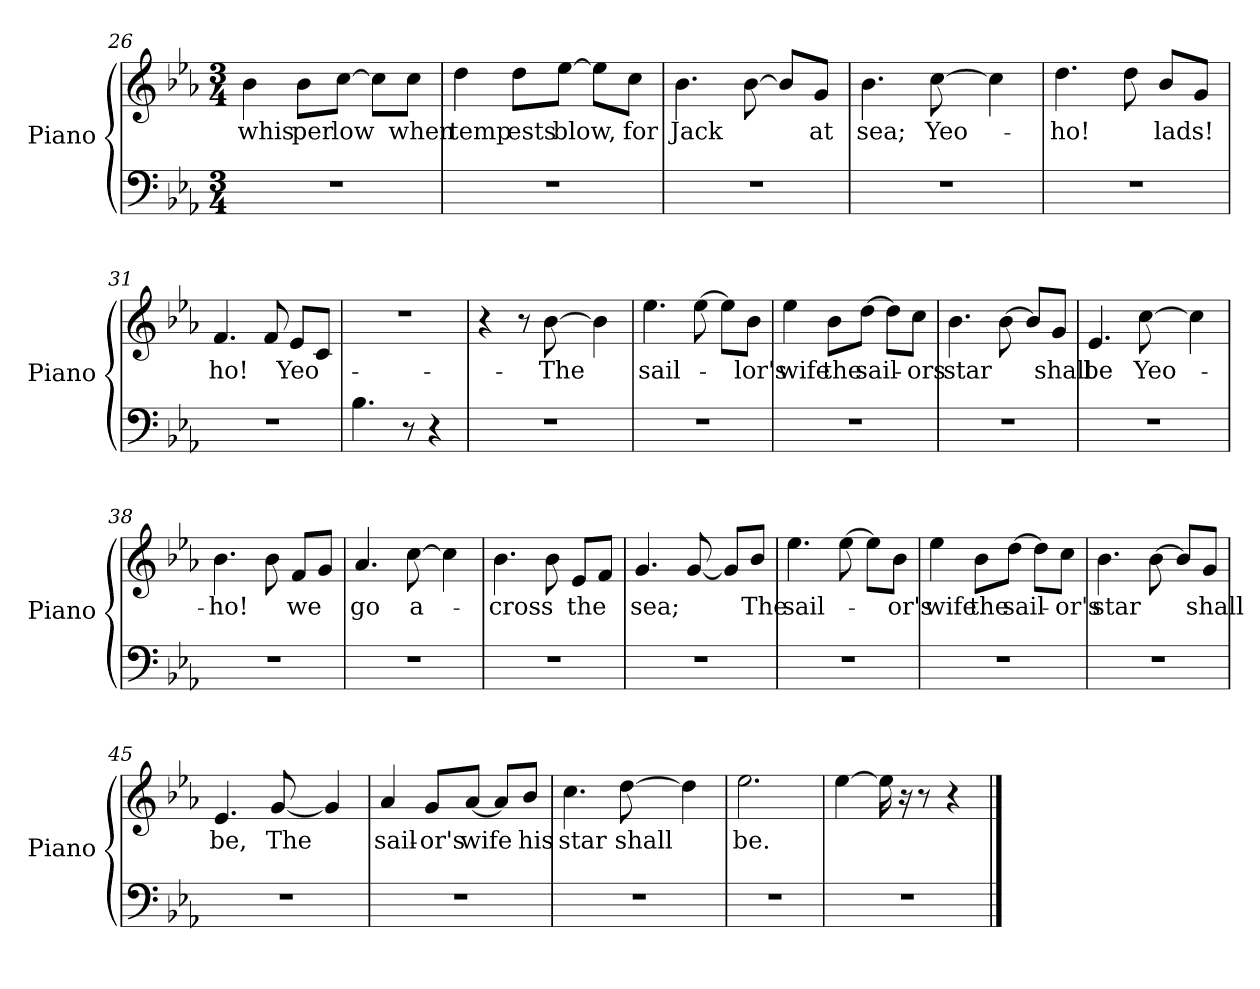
**kern	**kern	**text
*part1	*part1	*part1
*staff2	*staff1	*staff1
*I"Piano	*	*
*I'Piano	*	*
*clefF4	*clefG2	*
*k[b-e-a-]	*k[b-e-a-]	*
*E-:	*E-:	*
*M3/4	*M3/4	*
=26	=26	=26
!LO:N:vis=1	!	!
!	!	!LO:LY:b:color=#000000
2.r	4b-i\	whis
!	!	!LO:LY:b:color=#000000
.	8b-i\L	per
!	!	!LO:LY:b:color=#000000
.	[8cci\J	low
.	8cci\L]	.
!	!	!LO:LY:b:color=#000000
.	8cci\J	when
=27	=27	=27
!LO:N:vis=1	!	!
!	!	!LO:LY:b:color=#000000
2.r	4ddi\	temp
!	!	!LO:LY:b:color=#000000
.	8ddi\L	ests
!	!	!LO:LY:b:color=#000000
.	[8ee-i\J	blow,
.	8ee-i\L]	.
!	!	!LO:LY:b:color=#000000
.	8cci\J	for
=28	=28	=28
!LO:N:vis=1	!	!
!	!	!LO:LY:b:color=#000000
2.r	4.b-i\	Jack
.	[8b-i\	.
.	8b-i/L]	.
!	!	!LO:LY:b:color=#000000
.	8gi/J	at
=29	=29	=29
!LO:N:vis=1	!	!
!	!	!LO:LY:b:color=#000000
2.r	4.b-i\	sea;
!	!	!LO:LY:b:color=#000000
.	[8cci\	Yeo-
.	4cci\]	.
=30	=30	=30
!LO:N:vis=1	!	!
!	!	!LO:LY:b:color=#000000
2.r	4.ddi\	-ho!
.	8ddi\	.
!	!	!LO:LY:b:color=#000000
.	8b-i/L	lads!
.	8gi/J	.
!!LO:LB:g=z
=31	=31	=31
!LO:N:vis=1	!	!
!	!	!LO:LY:b:color=#000000
2.r	4.fi/	ho!
.	8fi/	.
!	!	!LO:LY:b:color=#000000
.	8e-i/L	Yeo-
.	8ci/J	.
=32	=32	=32
!	!LO:N:vis=1	!
!	!	!LO:LY:b:color=#000000
4.B-i\	2.r	-ho!
8r	.	.
4r	.	.
=33	=33	=33
!LO:N:vis=1	!	!
2.r	4r	.
.	8r	.
!	!	!LO:LY:b:color=#000000
.	[8b-i\	The
.	4b-i\]	.
=34	=34	=34
!LO:N:vis=1	!	!
!	!	!LO:LY:b:color=#000000
2.r	4.ee-i\	sail-
.	[8ee-i\	.
.	8ee-i\L]	.
!	!	!LO:LY:b:color=#000000
.	8b-i\J	-lor's
=35	=35	=35
!LO:N:vis=1	!	!
!	!	!LO:LY:b:color=#000000
2.r	4ee-i\	wife
!	!	!LO:LY:b:color=#000000
.	8b-i\L	the
!	!	!LO:LY:b:color=#000000
.	[8ddi\J	sail-
.	8ddi\L]	.
!	!	!LO:LY:b:color=#000000
.	8cci\J	-ors
=36	=36	=36
!LO:N:vis=1	!	!
!	!	!LO:LY:b:color=#000000
2.r	4.b-i\	star
.	[8b-i\	.
.	8b-i/L]	.
!	!	!LO:LY:b:color=#000000
.	8gi/J	shall
=37	=37	=37
!LO:N:vis=1	!	!
!	!	!LO:LY:b:color=#000000
2.r	4.e-i/	be
!	!	!LO:LY:b:color=#000000
.	[8cci\	Yeo-
.	4cci\]	.
=38	=38	=38
!LO:N:vis=1	!	!
!	!	!LO:LY:b:color=#000000
2.r	4.b-i\	-ho!
.	8b-i\	.
!	!	!LO:LY:b:color=#000000
.	8fi/L	we
.	8gi/J	.
!!LO:LB:g=z
=39	=39	=39
!LO:N:vis=1	!	!
!	!	!LO:LY:b:color=#000000
2.r	4.a-i/	go
!	!	!LO:LY:b:color=#000000
.	[8cci\	a-
.	4cci\]	.
=40	=40	=40
!LO:N:vis=1	!	!
!	!	!LO:LY:b:color=#000000
2.r	4.b-i\	-cross
.	8b-i\	.
!	!	!LO:LY:b:color=#000000
.	8e-i/L	the
.	8fi/J	.
=41	=41	=41
!LO:N:vis=1	!	!
!	!	!LO:LY:b:color=#000000
2.r	4.gi/	sea;
.	[8gi/	.
.	8gi/L]	.
!	!	!LO:LY:b:color=#000000
.	8b-i/J	The
=42	=42	=42
!LO:N:vis=1	!	!
!	!	!LO:LY:b:color=#000000
2.r	4.ee-i\	sail-
.	[8ee-i\	.
.	8ee-i\L]	.
!	!	!LO:LY:b:color=#000000
.	8b-i\J	-or's
=43	=43	=43
!LO:N:vis=1	!	!
!	!	!LO:LY:b:color=#000000
2.r	4ee-i\	wife
!	!	!LO:LY:b:color=#000000
.	8b-i\L	the
!	!	!LO:LY:b:color=#000000
.	[8ddi\J	sail-
.	8ddi\L]	.
!	!	!LO:LY:b:color=#000000
.	8cci\J	-or's
!!LO:LB:g=z
=44	=44	=44
!LO:N:vis=1	!	!
!	!	!LO:LY:b:color=#000000
2.r	4.b-i\	star
.	[8b-i\	.
.	8b-i/L]	.
!	!	!LO:LY:b:color=#000000
.	8gi/J	shall
=45	=45	=45
!LO:N:vis=1	!	!
!	!	!LO:LY:b:color=#000000
2.r	4.e-i/	be,
!	!	!LO:LY:b:color=#000000
.	[8gi/	The
.	4gi/]	.
=46	=46	=46
!LO:N:vis=1	!	!
!	!	!LO:LY:b:color=#000000
2.r	4a-i/	sail-
!	!	!LO:LY:b:color=#000000
.	8gi/L	-or's
!	!	!LO:LY:b:color=#000000
.	[8a-i/J	wife
.	8a-i/L]	.
!	!	!LO:LY:b:color=#000000
.	8b-i/J	his
=47	=47	=47
!LO:N:vis=1	!	!
!	!	!LO:LY:b:color=#000000
2.r	4.cci\	star
!	!	!LO:LY:b:color=#000000
.	[8ddi\	shall
.	4ddi\]	.
=48	=48	=48
!LO:N:vis=1	!	!
!	!	!LO:LY:b:color=#000000
2.r	2.ee-i\	be.
=49	=49	=49
!LO:N:vis=1	!	!
2.r	[4ee-i\	.
.	16ee-i\]	.
.	16r	.
.	8r	.
.	4r	.
==	==	==
*-	*-	*-
